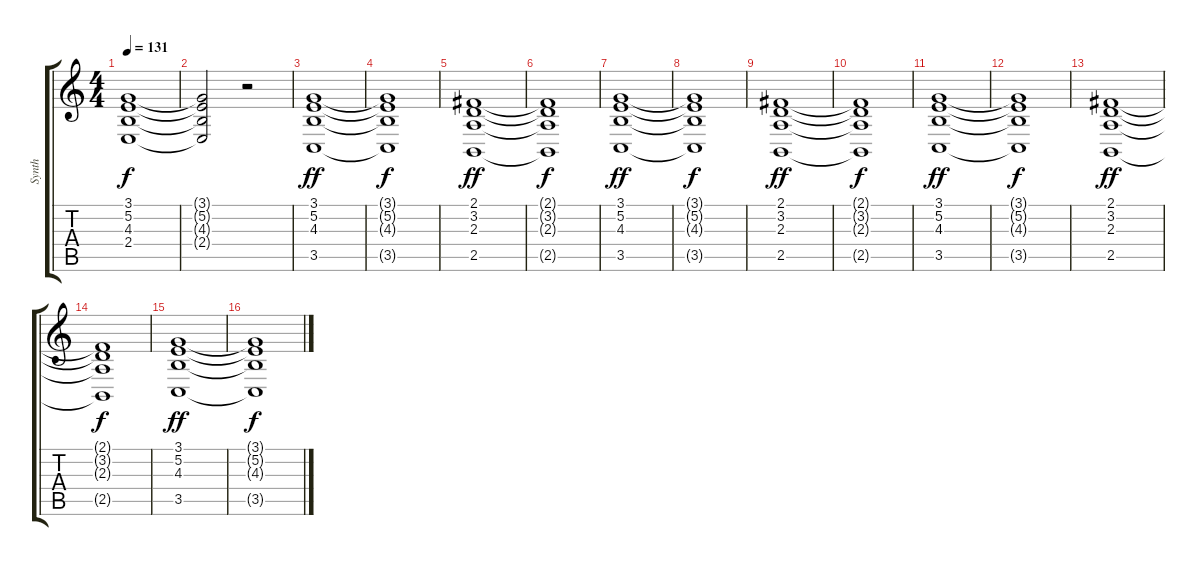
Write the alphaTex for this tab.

\track ("Synth" "Synth") {instrument pad2warm}
\staff {score tabs}
\tuning (E4 B3 G3 D3 A2 E2) {hide}
\ts (4 4)
\tempo 131
\clef g2
\ks c
(3.1{t} 5.2{t} 4.3{t} 2.4{t}).1{dy f} |
(3.1{t} 5.2{t} 4.3{t} 2.4{t}).2 r.2 |
(3.1 5.2 4.3 3.5).1{dy ff} |
(3.1{t} 5.2{t} 4.3{t} 3.5{t}).1{dy f} |
(2.1 3.2 2.3 2.5).1{dy ff} |
(2.1{t} 3.2{t} 2.3{t} 2.5{t}).1{dy f} |
(3.1 5.2 4.3 3.5).1{dy ff} |
(3.1{t} 5.2{t} 4.3{t} 3.5{t}).1{dy f} |
(2.1 3.2 2.3 2.5).1{dy ff} |
(2.1{t} 3.2{t} 2.3{t} 2.5{t}).1{dy f} |
(3.1 5.2 4.3 3.5).1{dy ff} |
(3.1{t} 5.2{t} 4.3{t} 3.5{t}).1{dy f} |
(2.1 3.2 2.3 2.5).1{dy ff} |
(2.1{t} 3.2{t} 2.3{t} 2.5{t}).1{dy f} |
(3.1 5.2 4.3 3.5).1{dy ff} |
(3.1{t} 5.2{t} 4.3{t} 3.5{t}).1{dy f}
